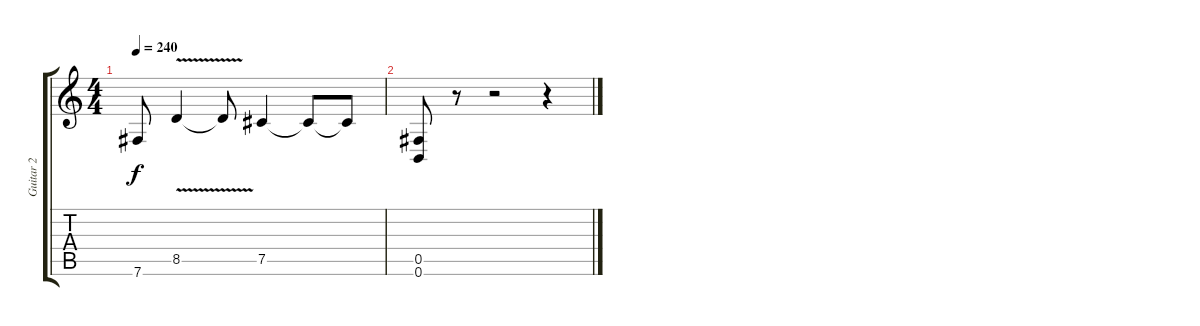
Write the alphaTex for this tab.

\track ("Guitar 2" "Guitar 2") {instrument distortionguitar}
\staff {score tabs}
\tuning (Db4 Ab3 E3 B2 Gb2 B1) {hide}
\ts (4 4)
\tempo 240
\clef g2
\ks c
7.6.8{dy f} 8.5{v}.4 8.5{t}.8 7.5.4 7.5{t}.8 7.5{t}.8 |
(0.5 0.6).8 r.8 r.2 r.4
